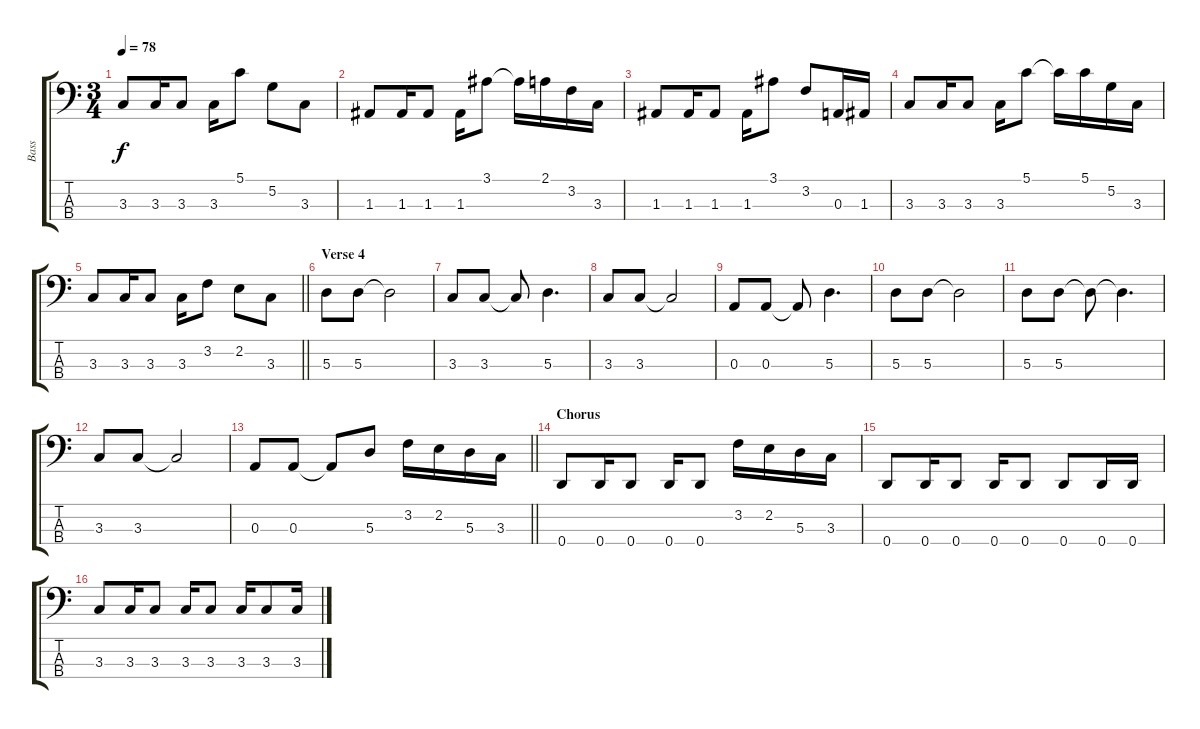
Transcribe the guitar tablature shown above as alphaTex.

\track ("Bass" "Bass") {instrument electricbassfinger}
\staff {score tabs}
\tuning (G2 D2 A1 D1) {hide}
\ts (3 4)
\tempo 78
\clef f4
\ks c
3.3.8{dy f} 3.3.16 3.3.8 3.3.16 5.1.8 5.2.8 3.3.8 |
1.3.8 1.3.16 1.3.8 1.3.16 3.1.8 3.1{t}.16 2.1.16 3.2.16 3.3.16 |
1.3.8 1.3.16 1.3.8 1.3.16 3.1.8 3.2.8 0.3.16 1.3.16 |
3.3.8 3.3.16 3.3.8 3.3.16 5.1.8 5.1{t}.16 5.1.16 5.2.16 3.3.16 |
\barLineRight lightlight
3.3.8 3.3.16 3.3.8 3.3.16 3.2.8 2.2.8 3.3.8 |
\section ("" "Verse 4")
5.3.8 5.3.8 5.3{t}.2 |
3.3.8 3.3.8 3.3{t}.8 5.3.4{d} |
3.3.8 3.3.8 3.3{t}.2 |
0.3.8 0.3.8 0.3{t}.8 5.3.4{d} |
5.3.8 5.3.8 5.3{t}.2 |
5.3.8 5.3.8 5.3{t}.8 5.3{t}.4{d} |
3.3.8 3.3.8 3.3{t}.2 |
\barLineRight lightlight
0.3.8 0.3.8 0.3{t}.8 5.3.8 3.2.16 2.2.16 5.3.16 3.3.16 |
\section ("" "Chorus")
0.4.8 0.4.16 0.4.8 0.4.16 0.4.8 3.2.16 2.2.16 5.3.16 3.3.16 |
0.4.8 0.4.16 0.4.8 0.4.16 0.4.8 0.4.8 0.4.16 0.4.16 |
3.3.8 3.3.16 3.3.8 3.3.16 3.3.8 3.3.16 3.3.8 3.3.16
